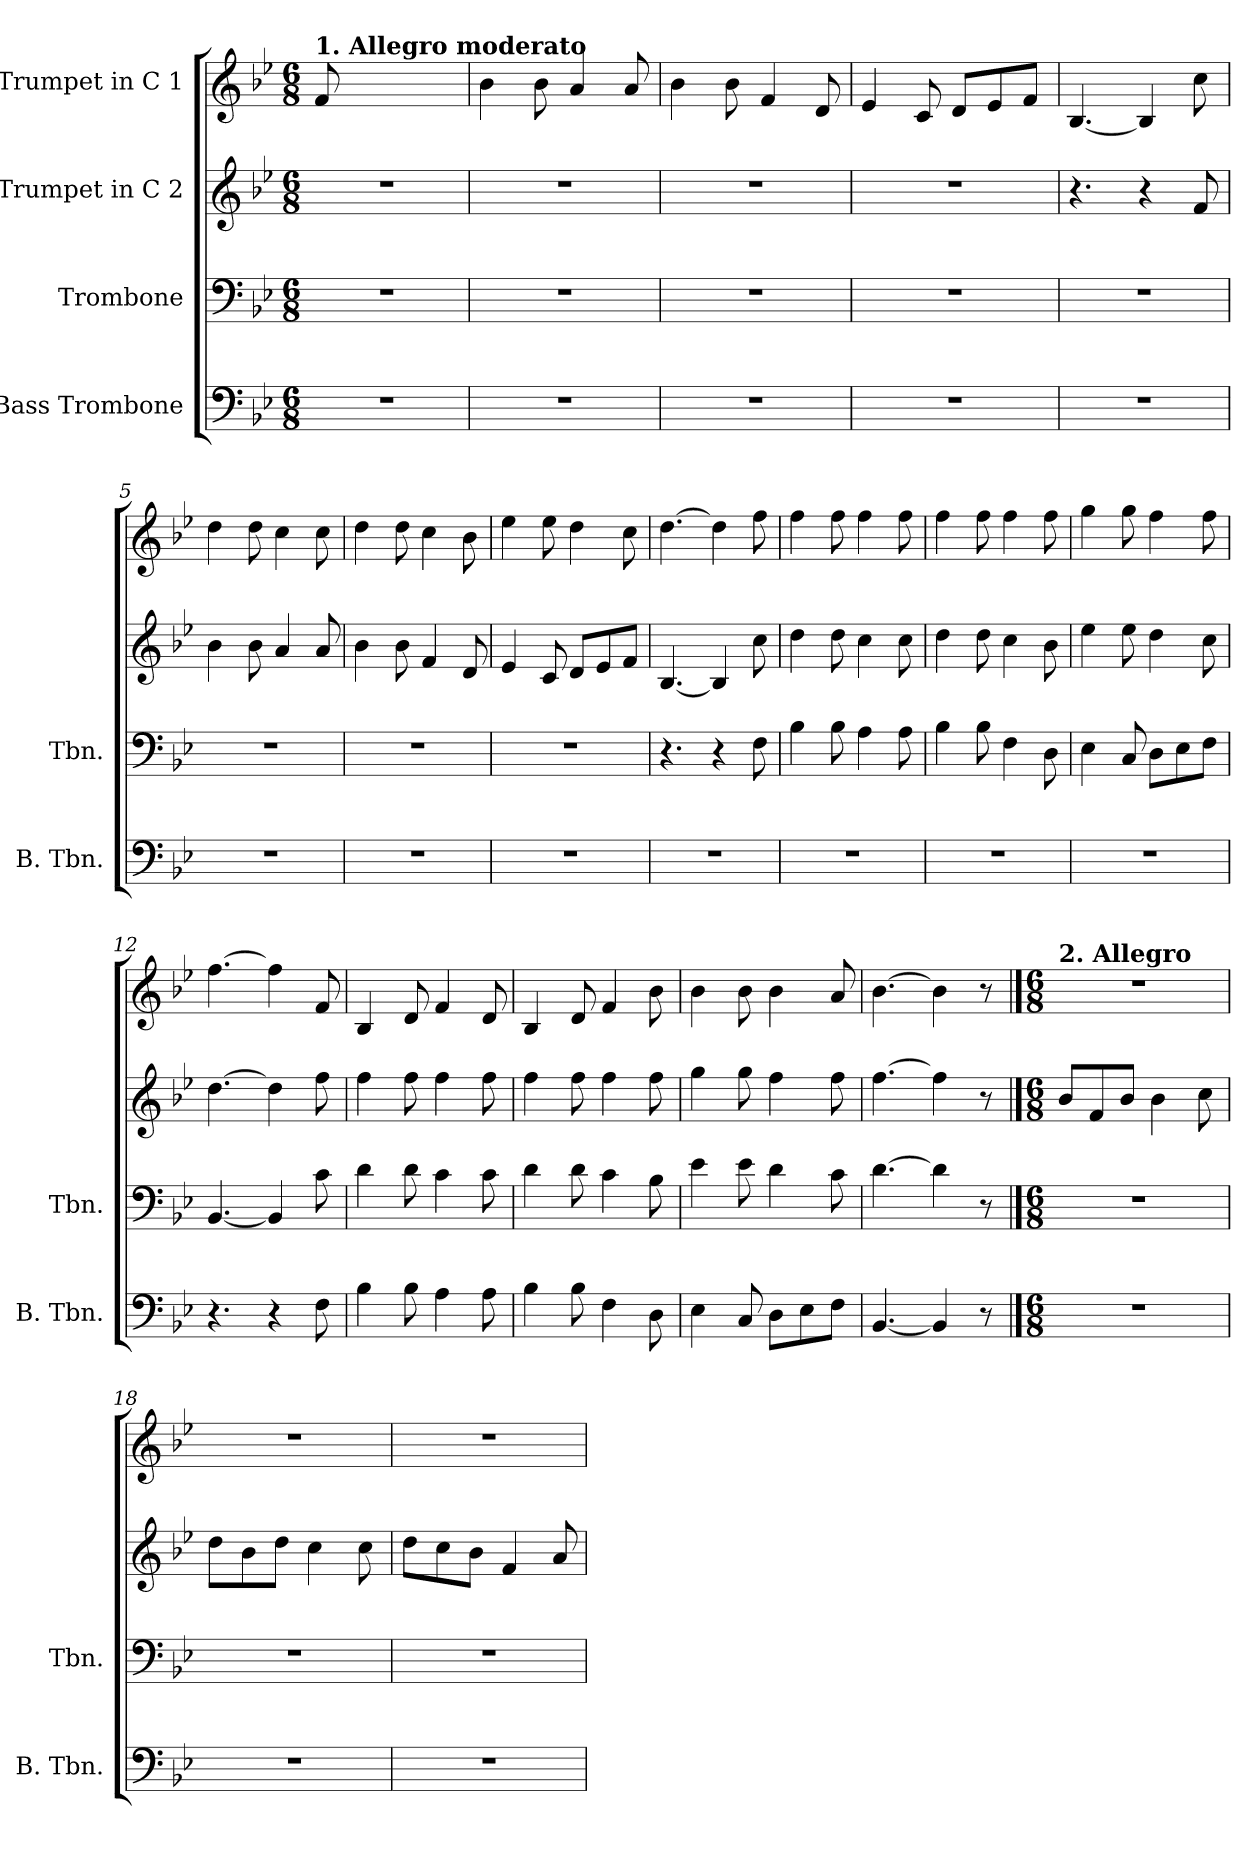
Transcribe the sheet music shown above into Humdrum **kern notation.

**kern	**kern	**kern	**kern
*part4	*part3	*part2	*part1
*staff4	*staff3	*staff2	*staff1
*I"Bass Trombone	*I"Trombone	*I"Trumpet in C 2	*I"Trumpet in C 1
*I'B. Tbn.	*I'Tbn.	*	*
*clefF4	*clefF4	*clefG2	*clefG2
*k[b-e-]	*k[b-e-]	*k[b-e-]	*k[b-e-]
*B-:	*B-:	*B-:	*B-:
*M6/8	*M6/8	*M6/8	*M6/8
*MM120	*MM120	*MM120	*MM120
=	=	=	=
!	!	!	!LO:TX:a:B:t=1. Allegro moderato
2.r	2.r	2.r	8f/
.	.	.	2ryy
.	.	.	8ryy
=1	=1	=1	=1
2.r	2.r	2.r	4b-\
.	.	.	8b-\
.	.	.	4a/
.	.	.	8a/
=2	=2	=2	=2
2.r	2.r	2.r	4b-\
.	.	.	8b-\
.	.	.	4f/
.	.	.	8d/
=3	=3	=3	=3
2.r	2.r	2.r	4e-/
.	.	.	8c/
.	.	.	8d/L
.	.	.	8e-/
.	.	.	8f/J
=4	=4	=4	=4
2.r	2.r	4.r	[4.B-/
.	.	4r	4B-/]
.	.	8f/	8cc\
=5	=5	=5	=5
2.r	2.r	4b-\	4dd\
.	.	8b-\	8dd\
.	.	4a/	4cc\
.	.	8a/	8cc\
!!LO:LB:g=z
=6	=6	=6	=6
2.r	2.r	4b-\	4dd\
.	.	8b-\	8dd\
.	.	4f/	4cc\
.	.	8d/	8b-\
!!LO:LB:g=z
=7	=7	=7	=7
2.r	2.r	4e-/	4ee-\
.	.	8c/	8ee-\
.	.	8d/L	4dd\
.	.	8e-/	.
.	.	8f/J	8cc\
=8	=8	=8	=8
2.r	4.r	[4.B-/	[4.dd\
.	4r	4B-/]	4dd\]
.	8F\	8cc\	8ff\
=9	=9	=9	=9
2.r	4B-\	4dd\	4ff\
.	8B-\	8dd\	8ff\
.	4A\	4cc\	4ff\
.	8A\	8cc\	8ff\
=10	=10	=10	=10
2.r	4B-\	4dd\	4ff\
.	8B-\	8dd\	8ff\
.	4F\	4cc\	4ff\
.	8D\	8b-\	8ff\
=11	=11	=11	=11
2.r	4E-\	4ee-\	4gg\
.	8C/	8ee-\	8gg\
.	8D\L	4dd\	4ff\
.	8E-\	.	.
.	8F\J	8cc\	8ff\
=12	=12	=12	=12
4.r	[4.BB-/	[4.dd\	[4.ff\
4r	4BB-/]	4dd\]	4ff\]
8F\	8c\	8ff\	8f/
!!LO:PB:g=z
=13	=13	=13	=13
4B-\	4d\	4ff\	4B-/
8B-\	8d\	8ff\	8d/
4A\	4c\	4ff\	4f/
8A\	8c\	8ff\	8d/
!!LO:LB:g=z
=14	=14	=14	=14
4B-\	4d\	4ff\	4B-/
8B-\	8d\	8ff\	8d/
4F\	4c\	4ff\	4f/
8D\	8B-\	8ff\	8b-\
=15	=15	=15	=15
4E-\	4e-\	4gg\	4b-\
8C/	8e-\	8gg\	8b-\
8D\L	4d\	4ff\	4b-\
8E-\	.	.	.
8F\J	8c\	8ff\	8a/
=16	=16	=16	=16
[4.BB-/	[4.d\	[4.ff\	[4.b-\
4BB-/]	4d\]	4ff\]	4b-\]
8r	8r	8r	8r
==17	==17	==17	==17
*M6/8	*M6/8	*M6/8	*M6/8
!	!	!	!LO:TX:a:B:t=2. Allegro
2.r	2.r	8b-/L	2.r
.	.	8f/	.
.	.	8b-/J	.
.	.	4b-\	.
.	.	8cc\	.
=18	=18	=18	=18
2.r	2.r	8dd\L	2.r
.	.	8b-\	.
.	.	8dd\J	.
.	.	4cc\	.
.	.	8cc\	.
=19	=19	=19	=19
2.r	2.r	8dd\L	2.r
.	.	8cc\	.
.	.	8b-\J	.
.	.	4f/	.
.	.	8a/	.
=	=	=	=
*-	*-	*-	*-
